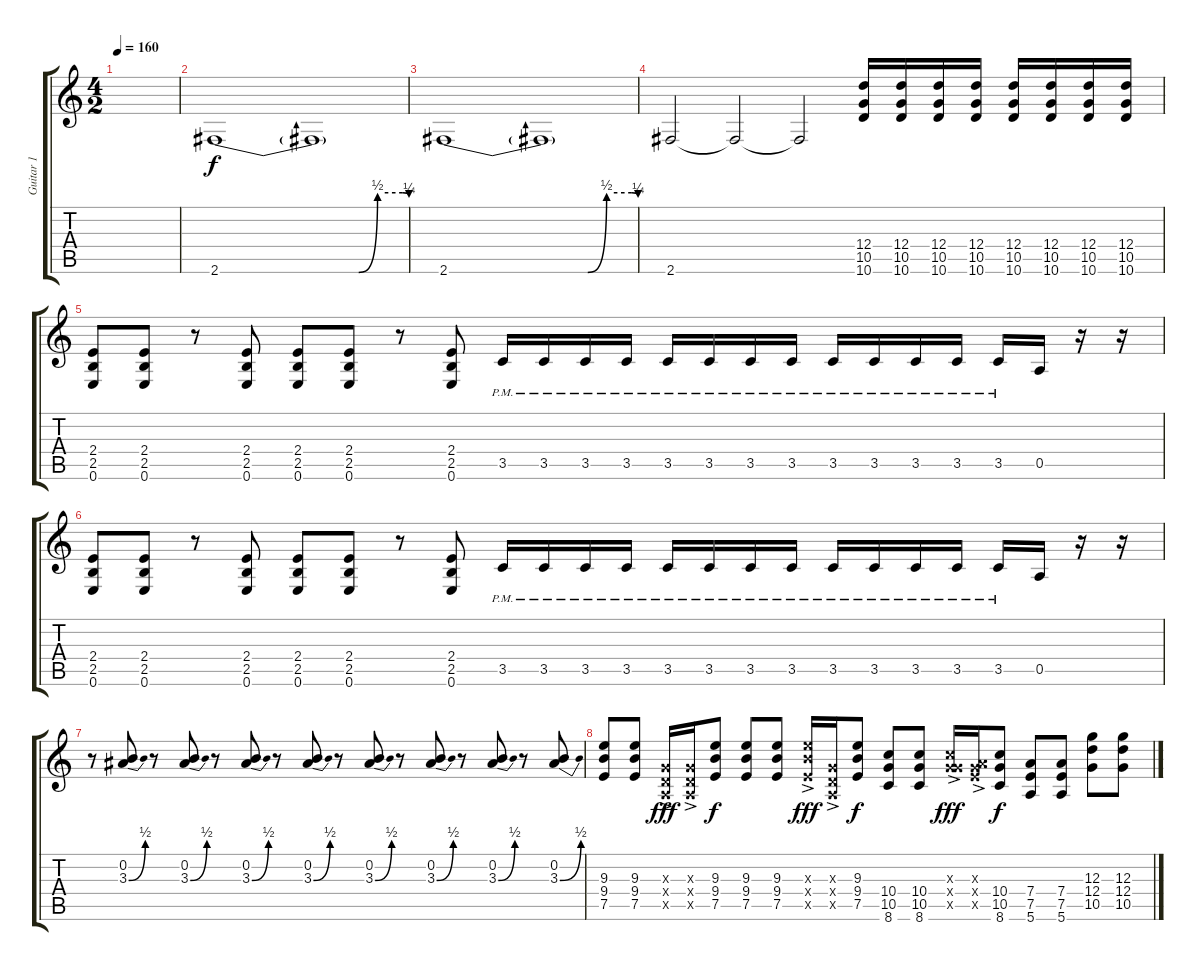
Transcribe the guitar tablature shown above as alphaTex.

\track ("Guitar 1" "Guitar 1") {instrument distortionguitar}
\staff {score tabs}
\tuning (E4 B3 G3 D3 A2 E2) {hide}
\ts (4 2)
\tempo 160
\clef g2
\ks c
|
2.6{be (custom 0 0 15 0 44 0 50 2 58 2 60 1)}.1 2.6{t}.1 |
2.6{be (custom 0 0 15 0 44 0 50 2 58 2 60 1)}.1 2.6{t}.1 |
2.6.2 2.6{t}.2 2.6{t}.2 (12.4 10.5 10.6).16 (12.4 10.5 10.6).16 (12.4 10.5 10.6).16 (12.4 10.5 10.6).16 (12.4 10.5 10.6).16 (12.4 10.5 10.6).16 (12.4 10.5 10.6).16 (12.4 10.5 10.6).16 |
(2.4 2.5 0.6).8 (2.4 2.5 0.6).8 r.8 (2.4 2.5 0.6).8 (2.4 2.5 0.6).8 (2.4 2.5 0.6).8 r.8 (2.4 2.5 0.6).8 3.5{pm}.16 3.5{pm}.16 3.5{pm}.16 3.5{pm}.16 3.5{pm}.16 3.5{pm}.16 3.5{pm}.16 3.5{pm}.16 3.5{pm}.16 3.5{pm}.16 3.5{pm}.16 3.5{pm}.16 3.5{pm}.16 0.5.16 r.16 r.16 |
(2.4 2.5 0.6).8 (2.4 2.5 0.6).8 r.8 (2.4 2.5 0.6).8 (2.4 2.5 0.6).8 (2.4 2.5 0.6).8 r.8 (2.4 2.5 0.6).8 3.5{pm}.16 3.5{pm}.16 3.5{pm}.16 3.5{pm}.16 3.5{pm}.16 3.5{pm}.16 3.5{pm}.16 3.5{pm}.16 3.5{pm}.16 3.5{pm}.16 3.5{pm}.16 3.5{pm}.16 3.5{pm}.16 0.5.16 r.16 r.16 |
r.8 (0.2 3.3{be (bend 0 0 60 2)}).8 r.8 (0.2 3.3{be (bend 0 0 60 2)}).8 r.8 (0.2 3.3{be (bend 0 0 60 2)}).8 r.8 (0.2 3.3{be (bend 0 0 60 2)}).8 r.8 (0.2 3.3{be (bend 0 0 60 2)}).8 r.8 (0.2 3.3{be (bend 0 0 60 2)}).8 r.8 (0.2 3.3{be (bend 0 0 60 2)}).8 r.8 (0.2 3.3{be (bend 0 0 60 2)}).8 |
(9.3 9.4 7.5).8 (9.3 9.4 7.5).8 (0.3{ac x} 0.4{ac x} 0.5{ac x}).16{dy fff} (0.3{ac x} 0.4{ac x} 0.5{ac x}).16 (9.3 9.4 7.5).8{dy f} (9.3 9.4 7.5).8 (9.3 9.4 7.5).8 (9.3{ac x} 9.4{ac x} 7.5{ac x}).16{dy fff} (0.3{ac x} 0.4{ac x} 0.5{ac x}).16 (9.3 9.4 7.5).8{dy f} (10.4 10.5 8.6).8 (10.4 10.5 8.6).8 (0.3{ac x} 10.4{ac x} 10.5{ac x}).16{dy fff} (0.3{ac x} 7.4{ac x} 7.5{ac x}).16 (10.4 10.5 8.6).8{dy f} (7.4 7.5 5.6).8 (7.4 7.5 5.6).8 (12.3 12.4 10.5).8 (12.3 12.4 10.5).8
